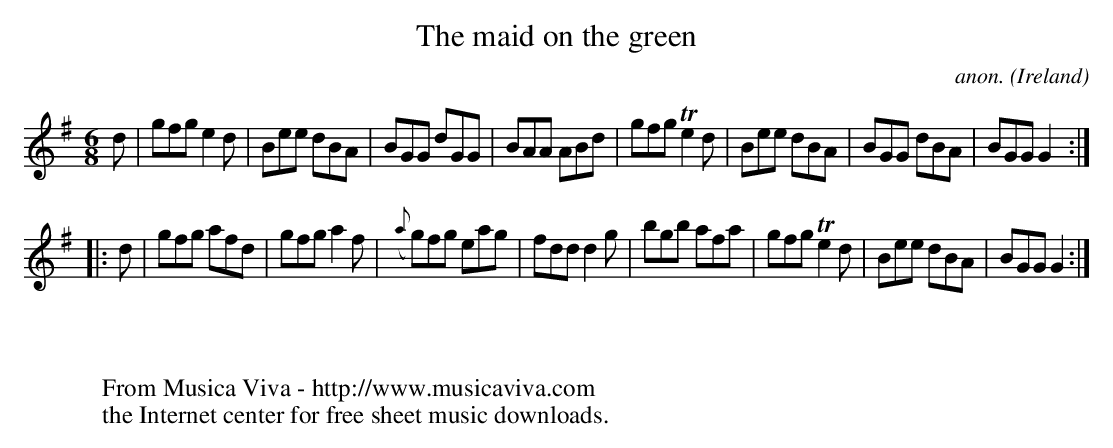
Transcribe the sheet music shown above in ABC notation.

X:1
T:The maid on the green
C:anon.
O:Ireland
m:Tn2 = (3n/o/n/ o/n/
M:6/8
L:1/8
K:G
d|gfg e2d|Bee dBA|BGG dGG|BAA ABd|gfg Te2d|Bee dBA|BGG dBA|BGG G2:|
|:d|gfg afd|gfg a2f|({a}g)fg eag|fdd d2g|bgb afa|gfg Te2d|Bee dBA|BGG G2:|
W:
W:
W: From Musica Viva - http://www.musicaviva.com
W: the Internet center for free sheet music downloads.
